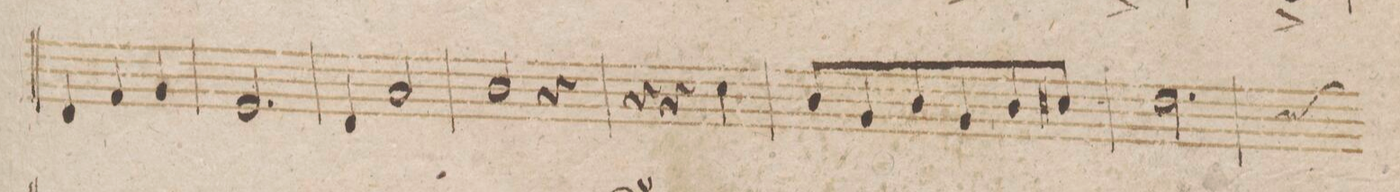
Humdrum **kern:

**kern	**dynam
*I"Clarinetto 2do in B.	*
*clefG2	*
*k[b-]	*
*M3/4	*
4c/	.
4e/	.
4f/	.
=91	=91
2.d/	.
=92	=92
4c/	.
2g/	.
=93	=93
2a/	.
4r	.
=94	=94
4r	.
4r	.
4b-\	.
=95	=95
8a/L	.
8f/	.
8a/	.
8f/	.
8a/	.
8bX/J	.
=96	=96
2.cc\	.
*custos:b	*
=97	=97
*-	*-
